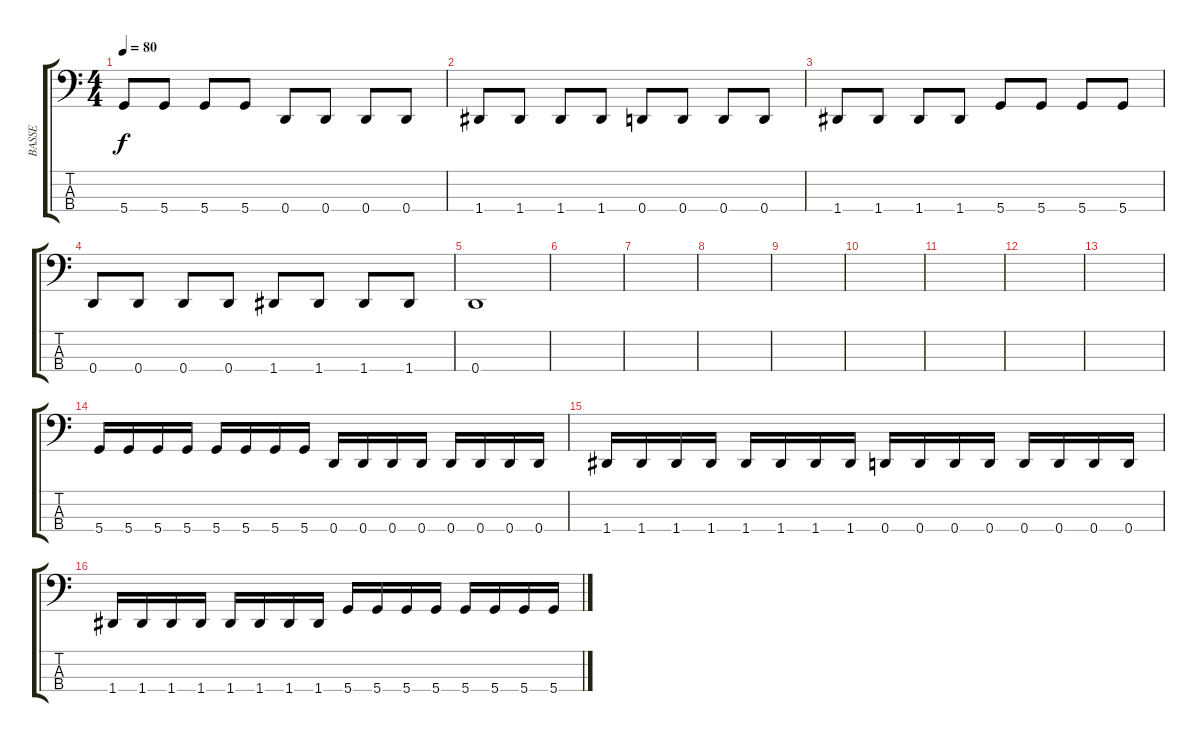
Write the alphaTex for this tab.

\track ("BASSE" "BASSE") {instrument electricbassfinger}
\staff {score tabs}
\tuning (F2 C2 G1 D1) {hide}
\ts (4 4)
\tempo 80
\clef f4
\ks c
5.4.8{dy f} 5.4.8 5.4.8 5.4.8 0.4.8 0.4.8 0.4.8 0.4.8 |
1.4.8 1.4.8 1.4.8 1.4.8 0.4.8 0.4.8 0.4.8 0.4.8 |
1.4.8 1.4.8 1.4.8 1.4.8 5.4.8 5.4.8 5.4.8 5.4.8 |
0.4.8 0.4.8 0.4.8 0.4.8 1.4.8 1.4.8 1.4.8 1.4.8 |
0.4.1 |
|
|
|
|
|
|
|
|
5.4.16 5.4.16 5.4.16 5.4.16 5.4.16 5.4.16 5.4.16 5.4.16 0.4.16 0.4.16 0.4.16 0.4.16 0.4.16 0.4.16 0.4.16 0.4.16 |
1.4.16 1.4.16 1.4.16 1.4.16 1.4.16 1.4.16 1.4.16 1.4.16 0.4.16 0.4.16 0.4.16 0.4.16 0.4.16 0.4.16 0.4.16 0.4.16 |
1.4.16 1.4.16 1.4.16 1.4.16 1.4.16 1.4.16 1.4.16 1.4.16 5.4.16 5.4.16 5.4.16 5.4.16 5.4.16 5.4.16 5.4.16 5.4.16
